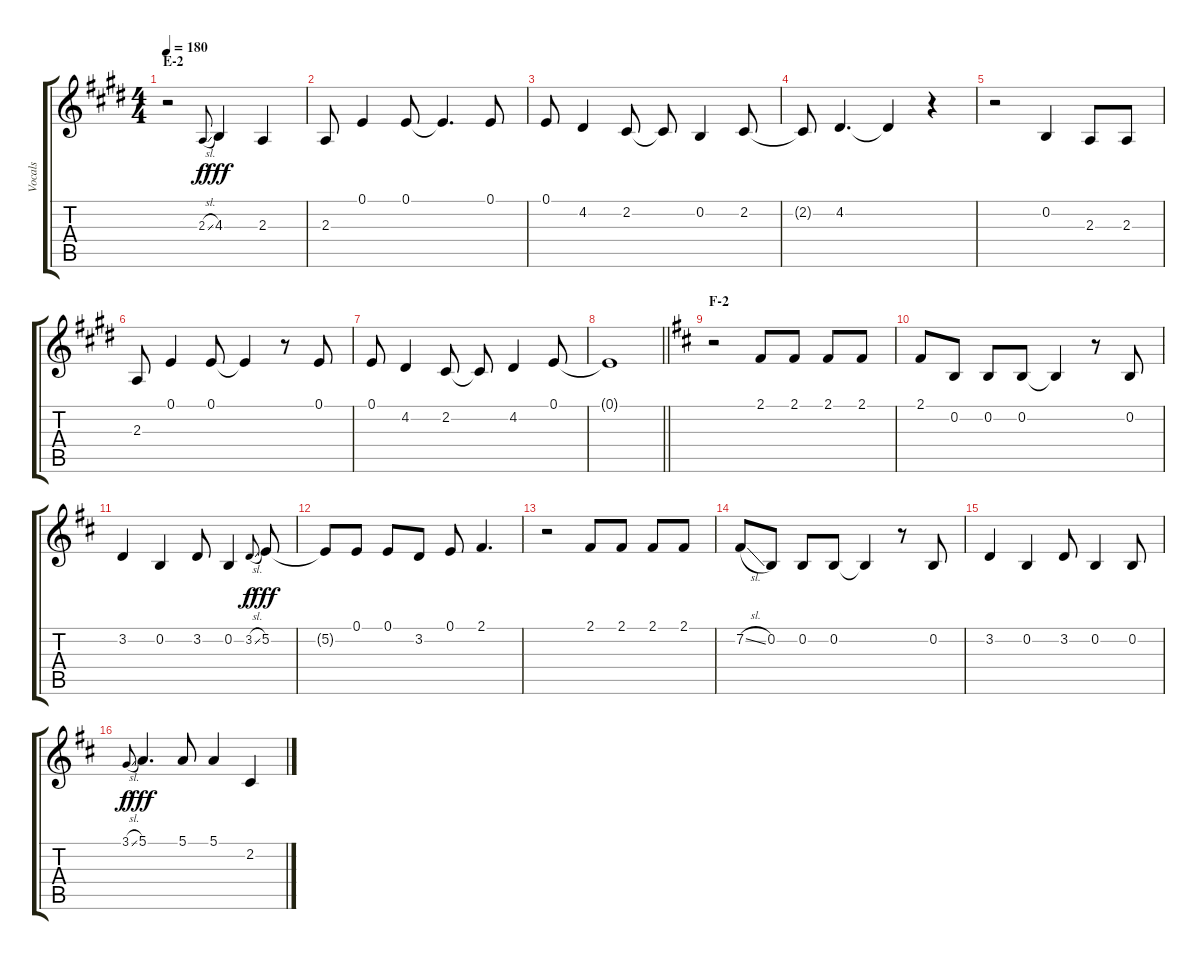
\track ("Vocals" "Vocals") {instrument voiceoohs}
\staff {score tabs}
\tuning (E4 B3 G3 D3 A2 E2) {hide}
\ts (4 4)
\section ("" "E-2")
\tempo 180
\clef g2
\ks e
r.2{dy fff} 2.3{sl}.8{gr onbeat dy f} 4.3.4{dy fff} 2.3.4 |
2.3.8 0.1.4 0.1.8 0.1{t}.4{d} 0.1.8 |
0.1.8 4.2.4 2.2.8 2.2{t}.8 0.2.4 2.2.8 |
2.2{t}.8 4.2.4{d} 4.2{t}.4 r.4 |
r.2 0.2.4 2.3.8 2.3.8 |
2.3.8 0.1.4 0.1.8 0.1{t}.4 r.8 0.1.8 |
0.1.8 4.2.4 2.2.8 2.2{t}.8 4.2.4 0.1.8 |
\barLineRight lightlight
0.1{t}.1 |
\section ("" "F-2")
\ks d
r.2 2.1.8 2.1.8 2.1.8 2.1.8 |
2.1.8 0.2.8 0.2.8 0.2.8 0.2{t}.4 r.8 0.2.8 |
3.2.4 0.2.4 3.2.8 0.2.4 3.2{sl}.8{gr onbeat dy f} 5.2.8{dy fff} |
5.2{t}.8 0.1.8 0.1.8 3.2.8 0.1.8 2.1.4{d} |
r.2 2.1.8 2.1.8 2.1.8 2.1.8 |
7.2{sl}.8 0.2.8 0.2.8 0.2.8 0.2{t}.4 r.8 0.2.8 |
3.2.4 0.2.4 3.2.8 0.2.4 0.2.8 |
3.1{sl}.8{gr onbeat dy f} 5.1.4{d dy fff} 5.1.8 5.1.4 2.2.4
